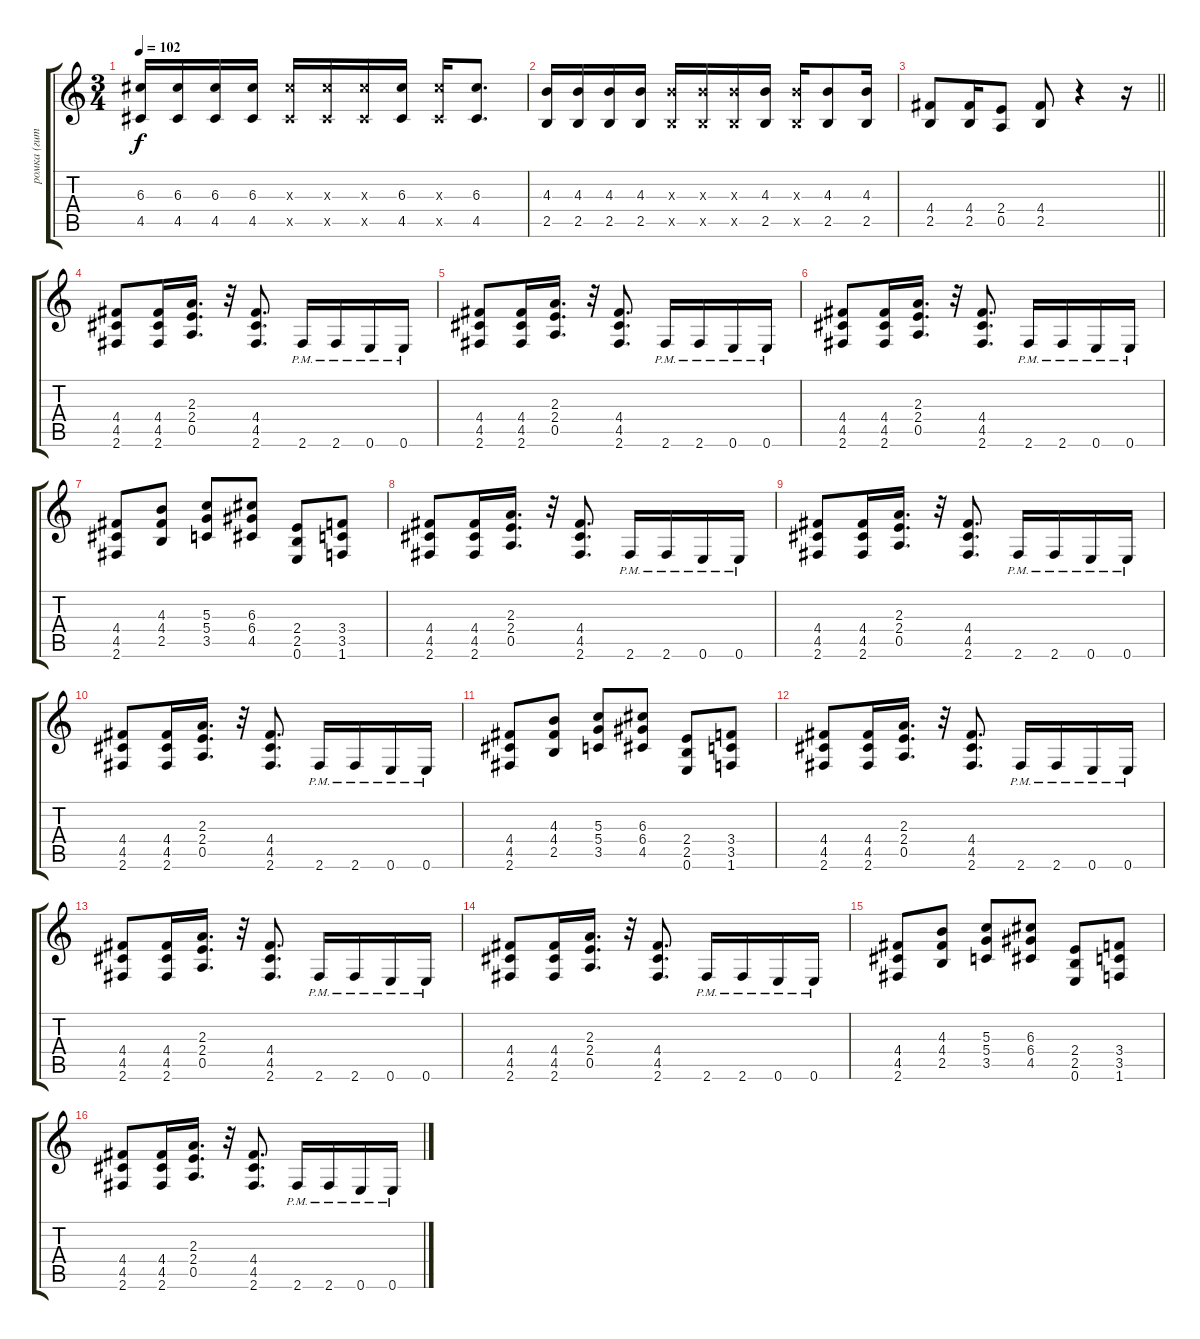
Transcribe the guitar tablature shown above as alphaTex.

\track ("ромка (гитара)" "ромка (гит") {instrument distortionguitar}
\staff {score tabs}
\tuning (E4 B3 G3 D3 A2 E2) {hide}
\ts (3 4)
\tempo 102
\clef g2
\ks c
(6.3 4.5).16{dy f} (6.3 4.5).16 (6.3 4.5).16 (6.3 4.5).16 (6.3{x} 4.5{x}).16 (6.3{x} 4.5{x}).16 (6.3{x} 4.5{x}).16 (6.3 4.5).16 (6.3{x} 4.5{x}).16 (6.3 4.5).8{d} |
(4.3 2.5).16 (4.3 2.5).16 (4.3 2.5).16 (4.3 2.5).16 (4.3{x} 2.5{x}).16 (4.3{x} 2.5{x}).16 (4.3{x} 2.5{x}).16 (4.3 2.5).16 (4.3{x} 2.5{x}).16 (4.3 2.5).8 (4.3 2.5).16 |
\barLineRight lightlight
(4.4 2.5).8 (4.4 2.5).16 (2.4 0.5).8 (4.4 2.5).8 r.4 r.16 |
(4.4 4.5 2.6).8 (4.4 4.5 2.6).16 (2.3 2.4 0.5).16{d} r.32 (4.4 4.5 2.6).8{d} 2.6{pm}.16 2.6{pm}.16 0.6{pm}.16 0.6{pm}.16 |
(4.4 4.5 2.6).8 (4.4 4.5 2.6).16 (2.3 2.4 0.5).16{d} r.32 (4.4 4.5 2.6).8{d} 2.6{pm}.16 2.6{pm}.16 0.6{pm}.16 0.6{pm}.16 |
(4.4 4.5 2.6).8 (4.4 4.5 2.6).16 (2.3 2.4 0.5).16{d} r.32 (4.4 4.5 2.6).8{d} 2.6{pm}.16 2.6{pm}.16 0.6{pm}.16 0.6{pm}.16 |
(4.4 4.5 2.6).8 (4.3 4.4 2.5).8 (5.3 5.4 3.5).8 (6.3 6.4 4.5).8 (2.4 2.5 0.6).8 (3.4 3.5 1.6).8 |
(4.4 4.5 2.6).8 (4.4 4.5 2.6).16 (2.3 2.4 0.5).16{d} r.32 (4.4 4.5 2.6).8{d} 2.6{pm}.16 2.6{pm}.16 0.6{pm}.16 0.6{pm}.16 |
(4.4 4.5 2.6).8 (4.4 4.5 2.6).16 (2.3 2.4 0.5).16{d} r.32 (4.4 4.5 2.6).8{d} 2.6{pm}.16 2.6{pm}.16 0.6{pm}.16 0.6{pm}.16 |
(4.4 4.5 2.6).8 (4.4 4.5 2.6).16 (2.3 2.4 0.5).16{d} r.32 (4.4 4.5 2.6).8{d} 2.6{pm}.16 2.6{pm}.16 0.6{pm}.16 0.6{pm}.16 |
(4.4 4.5 2.6).8 (4.3 4.4 2.5).8 (5.3 5.4 3.5).8 (6.3 6.4 4.5).8 (2.4 2.5 0.6).8 (3.4 3.5 1.6).8 |
(4.4 4.5 2.6).8 (4.4 4.5 2.6).16 (2.3 2.4 0.5).16{d} r.32 (4.4 4.5 2.6).8{d} 2.6{pm}.16 2.6{pm}.16 0.6{pm}.16 0.6{pm}.16 |
(4.4 4.5 2.6).8 (4.4 4.5 2.6).16 (2.3 2.4 0.5).16{d} r.32 (4.4 4.5 2.6).8{d} 2.6{pm}.16 2.6{pm}.16 0.6{pm}.16 0.6{pm}.16 |
(4.4 4.5 2.6).8 (4.4 4.5 2.6).16 (2.3 2.4 0.5).16{d} r.32 (4.4 4.5 2.6).8{d} 2.6{pm}.16 2.6{pm}.16 0.6{pm}.16 0.6{pm}.16 |
(4.4 4.5 2.6).8 (4.3 4.4 2.5).8 (5.3 5.4 3.5).8 (6.3 6.4 4.5).8 (2.4 2.5 0.6).8 (3.4 3.5 1.6).8 |
(4.4 4.5 2.6).8 (4.4 4.5 2.6).16 (2.3 2.4 0.5).16{d} r.32 (4.4 4.5 2.6).8{d} 2.6{pm}.16 2.6{pm}.16 0.6{pm}.16 0.6{pm}.16
